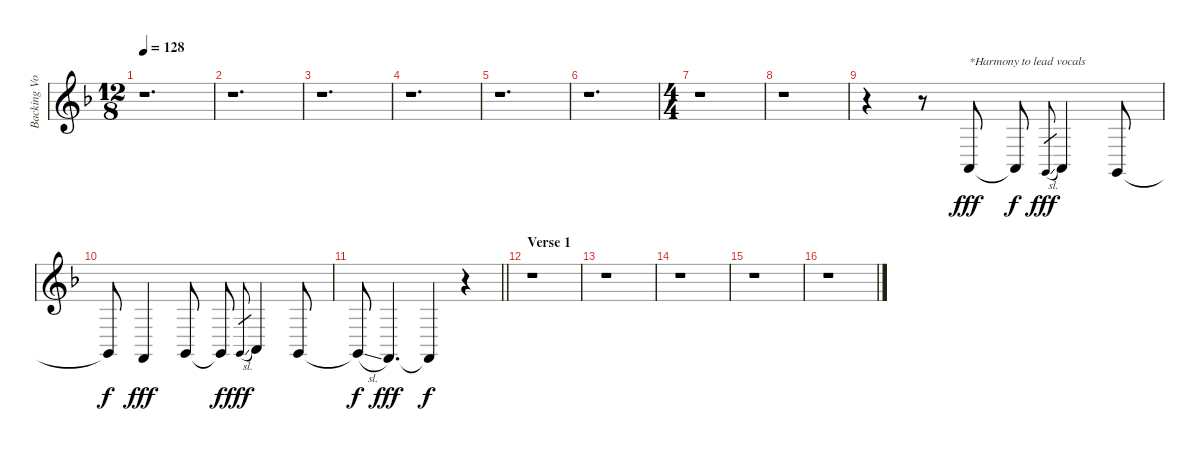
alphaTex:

\track ("Backing Vocals 2" "Backing Vo") {instrument lead6voice}
\staff {score}
\tuning (E4 B3 G3 D3 A2 D2) {hide}
\ts (12 8)
\tempo 128
\clef g2
\ks dminor
r.1{d dy fff} |
r.1{d} |
r.1{d} |
r.1{d} |
r.1{d} |
r.1{d} |
\ts (4 4)
r.1 |
r.1 |
r.4 r.8 7.6.8{txt "*Harmony to lead vocals"} 7.6{t}.8{dy f} 5.6{sl}.8{gr dy fff} 7.6.4 5.6.8 |
5.6{t}.8{dy f} 3.6.4{dy fff} 5.6.8 5.6{t}.8{dy f} 5.6{sl}.8{gr dy fff} 7.6.4 5.6.8 |
\barLineRight lightlight
5.6{sl t}.8{dy f} 3.6.4{d dy fff} 3.6{t}.4{dy f} r.4 |
\section ("" "Verse 1")
r.1 |
r.1 |
r.1 |
r.1 |
r.1
